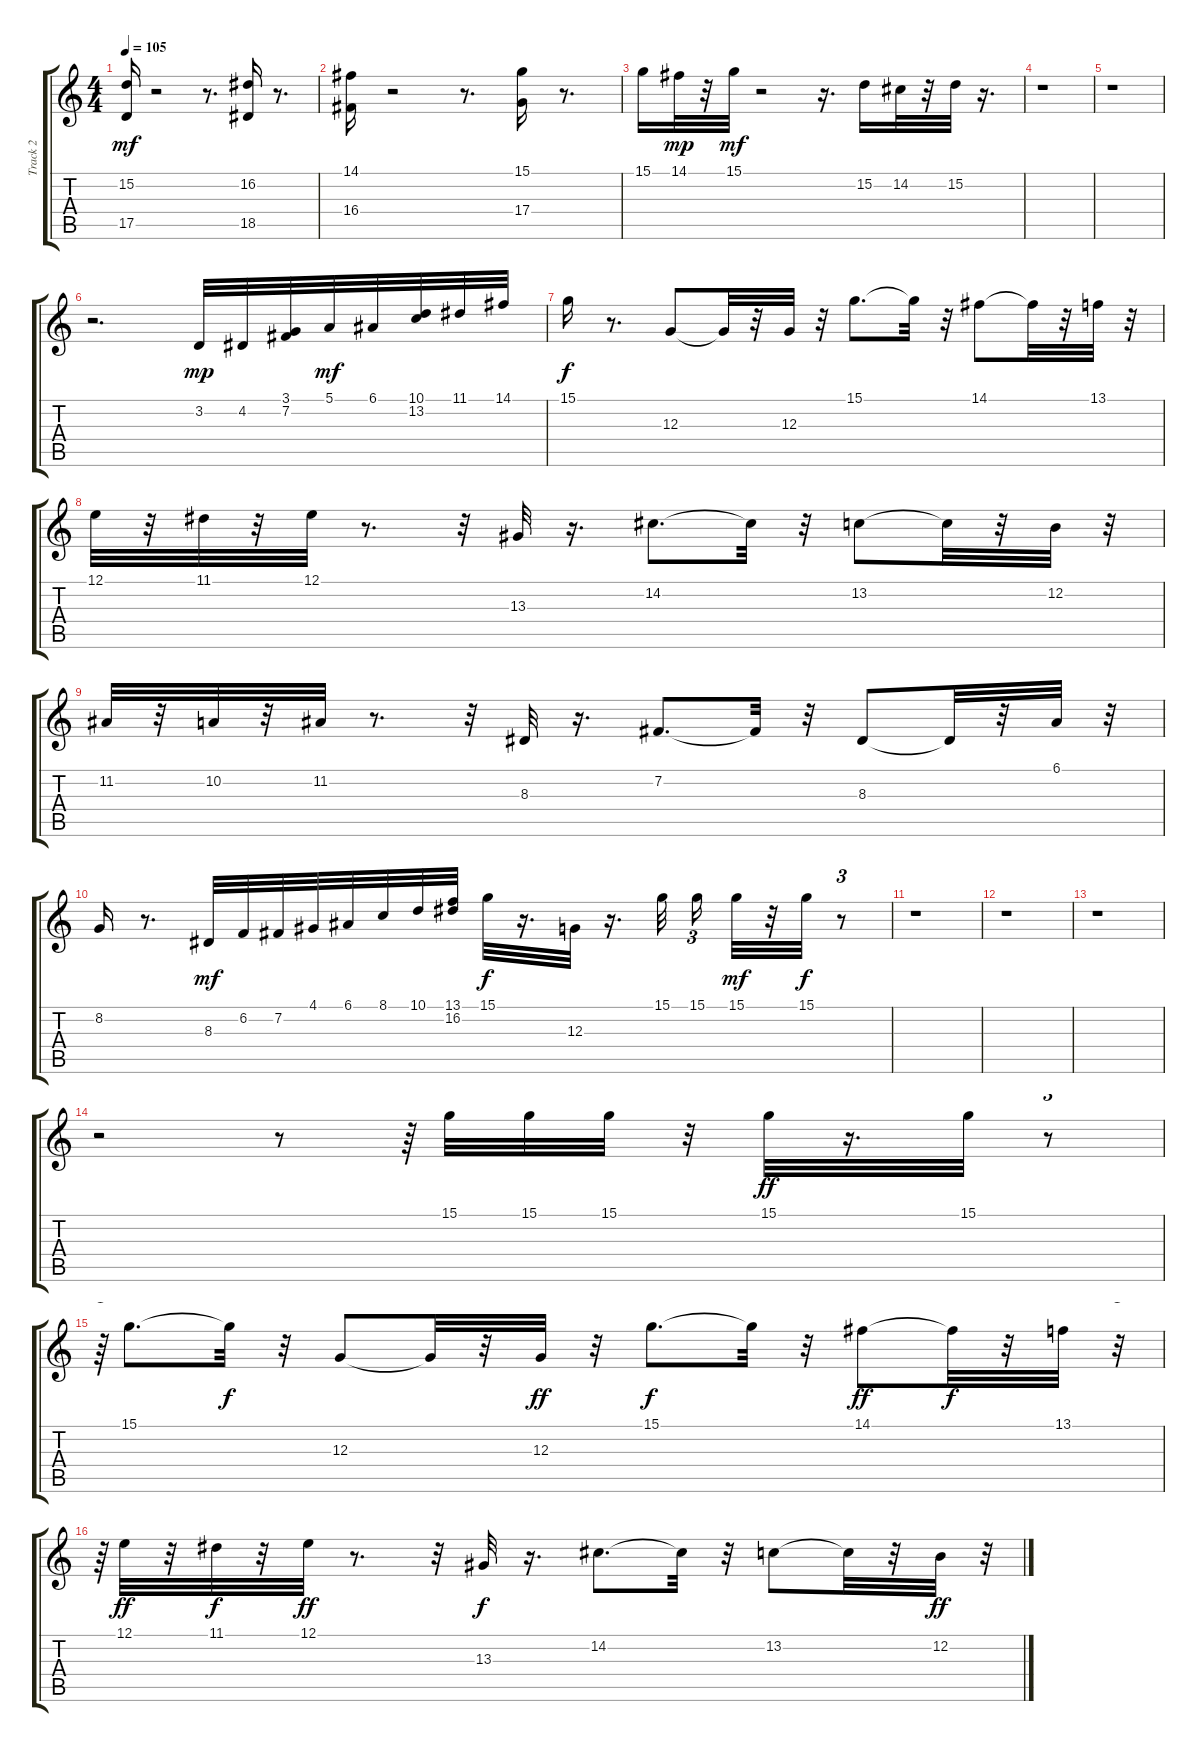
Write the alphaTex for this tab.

\track ("Track 2" "Track 2") {instrument oboe}
\staff {score tabs}
\tuning (E4 B3 G3 D3 A2 E2) {hide}
\ts (4 4)
\tempo 105
\clef g2
\ks c
(15.2 17.5).16{dy mf} r.2 r.8{d} (16.2 18.5).16 r.8{d} |
(14.1 16.4).16 r.2 r.8{d} (15.1 17.4).16 r.8{d} |
15.1.16 14.1.32{dy mp} r.32 15.1.32{dy mf} r.2 r.16{d} 15.2.16 14.2.32 r.32 15.2.32 r.16{d} |
r.1 |
r.1 |
r.2{d} 3.2.32{dy mp} 4.2.32 (3.1 7.2).32 5.1.32{dy mf} 6.1.32 (10.1 13.2).32 11.1.32 14.1.32 |
15.1.16{dy f} r.8{d} 12.3.8 12.3{t}.32 r.32 12.3.32 r.32 15.1.8{d} 15.1{t}.32 r.32 14.1.8 14.1{t}.32 r.32 13.1.32 r.32 |
12.1.32 r.32 11.1.32 r.32 12.1.32 r.8{d} r.32 13.3.32 r.16{d} 14.2.8{d} 14.2{t}.32 r.32 13.2.8 13.2{t}.32 r.32 12.2.32 r.32 |
11.2.32 r.32 10.2.32 r.32 11.2.32 r.8{d} r.32 8.3.32 r.16{d} 7.2.8{d} 7.2{t}.32 r.32 8.3.8 8.3{t}.32 r.32 6.1.32 r.32 |
8.2.16 r.8{d} 8.3.32{dy mf} 6.2.32 7.2.32 4.1.32 6.1.32 8.1.32 10.1.32 (13.1 16.2).32 15.1.32{dy f} r.16{d} 12.3.32 r.16{d} 15.1.32{beam splitsecondary} 15.1.16{tu (3 2)} 15.1.32{dy mf} r.32 15.1.32{dy f} r.8{tu (3 2)} |
r.1 |
r.1 |
r.1 |
r.2 r.8 r.64{tu (3 2)} 15.1.32 15.1.32 15.1.32 r.32 15.1.32{dy ff} r.16{d} 15.1.32 r.8{tu (3 2)} |
r.64{tu (3 2)} 15.1.8{d} 15.1{t}.32{dy f} r.32 12.3.8 12.3{t}.32 r.32 12.3.32{dy ff} r.32 15.1.8{d dy f} 15.1{t}.32 r.32 14.1.8{dy ff} 14.1{t}.32{dy f} r.32 13.1.32 r.32{tu (3 2)} |
r.64{tu (3 2)} 12.1.32{dy ff} r.32 11.1.32{dy f} r.32 12.1.32{dy ff} r.8{d} r.32 13.3.32{dy f} r.16{d} 14.2.8{d} 14.2{t}.32 r.32 13.2.8 13.2{t}.32 r.32 12.2.32{dy ff} r.32{tu (3 2)}
